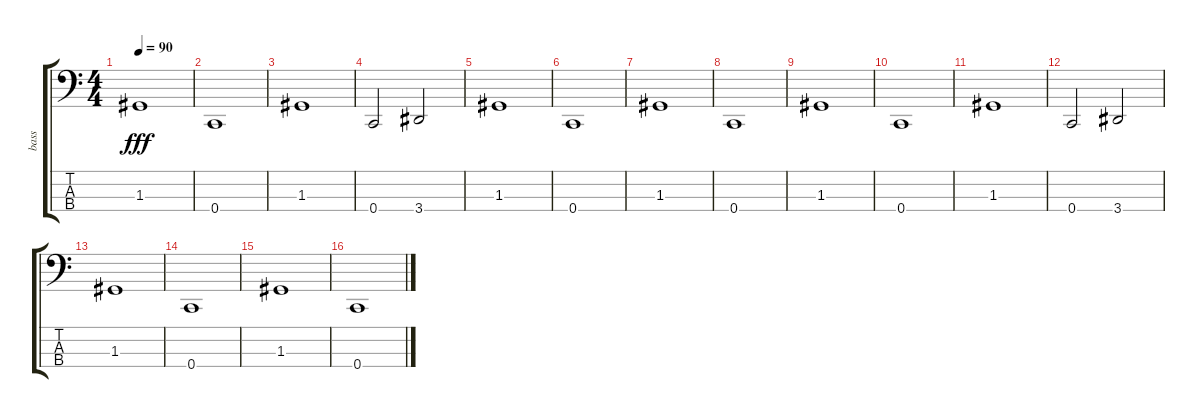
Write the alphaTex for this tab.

\track ("bass" "bass") {instrument electricbassfinger}
\staff {score tabs}
\tuning (F2 C2 G1 C1) {hide}
\ts (4 4)
\tempo 90
\clef f4
\ks c
1.3.1{dy fff} |
0.4.1 |
1.3.1 |
0.4.2 3.4.2 |
1.3.1 |
0.4.1 |
1.3.1 |
0.4.1 |
1.3.1 |
0.4.1 |
1.3.1 |
0.4.2 3.4.2 |
1.3.1 |
0.4.1 |
1.3.1 |
0.4.1
